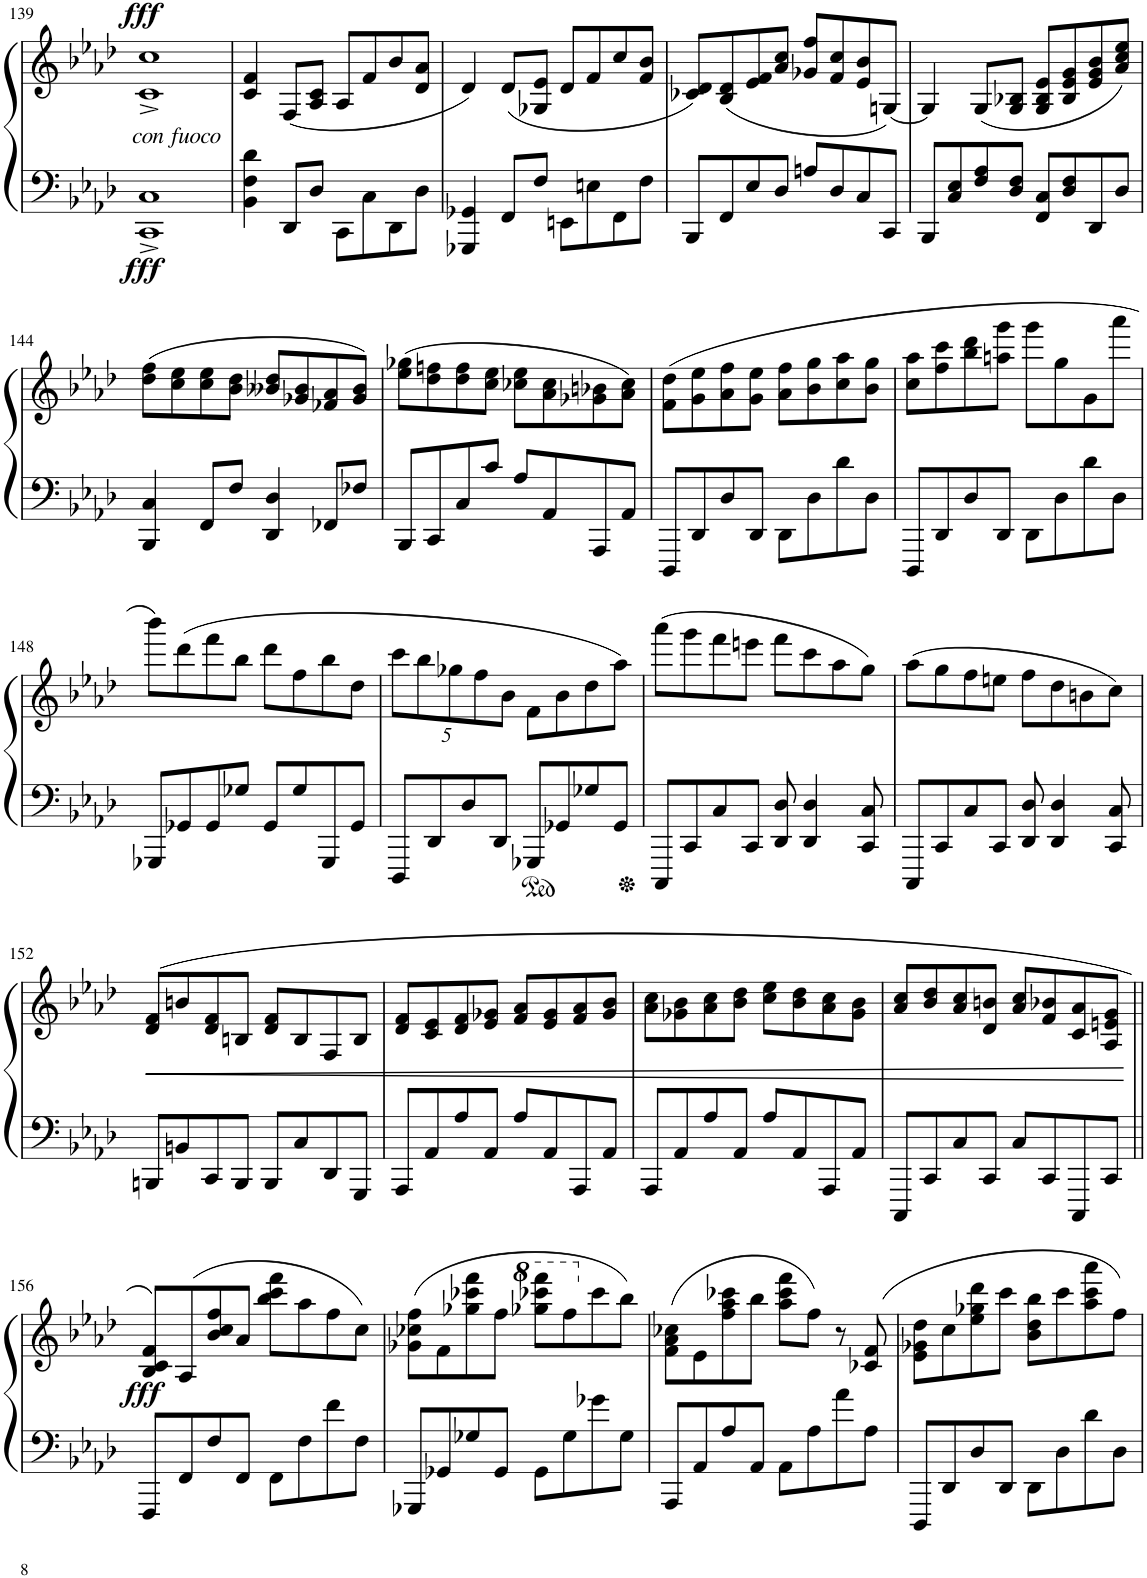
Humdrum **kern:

**kern	**kern	**dynam
*part1	*part1	*part1
*staff2	*staff1	*staff1/2
*I"Piano	*	*
*I'Pno.	*	*
!!LO:PB:g=z
*clefF4	*clefG2	*
*k[b-e-a-d-]	*k[b-e-a-d-]	*
*M2/2	*M2/2	*
*met(c|)	*met(c|)	*
=139	=139	=139
!	!LO:TX:b:i:t=con fuoco	!
!	!	!LO:DY:b=2
!	!	!LO:DY:n=1:a
1CC^ 1C^	1c^ 1cc^	fff fff
=140	=140	=140
4BB-\ 4F\ 4d-\	4c/ 4f/	.
8DD-/L	(8F/L	.
8D-/J	8A-/ 8c/J	.
8CC\L	8A-/L	.
8C\	8f/	.
8DD-\	8b-/	.
8D-\J	8d-/ 8a-/J	.
=141	=141	=141
4GGG-X/ 4GG-X/	4d-/)	.
8FF/L	(<8d-/L	.
8F/J	8G-X/ 8e-/J	.
8EEn\L	8d-/L	.
8En\	8f/	.
8FF\	8cc/	.
8F\J	8f/ 8b-/J	.
=142	=142	=142
8BBB-/L	8c-X/ 8d-/L)	.
8FF/	(8B-/ 8d-/	.
8E-/	8e-/ 8f/	.
8D-/J	8a-/ 8cc/J	.
8An/L	8g-X/ 8ff/L	.
8D-/	8f/ 8cc/	.
8C/	8e-/ 8b-/	.
8CC/J	[8Gn/J)	.
=143	=143	=143
8BBB-/L	4G/]	.
8C/ 8E-/	.	.
8F/ 8A-/	(8G/L	.
8D-/ 8F/J	8G/ 8B-X/J	.
8FF/ 8C/L	8G/ 8B-/ 8e-/L	.
8D-/ 8F/	8B-/ 8e-/ 8g/	.
8DD-/	8e-/ 8g/ 8b-/	.
8D-/J	8a-/ 8cc/ 8ee-/J)	.
!!LO:LB:g=z
=144	=144	=144
4BBB-/ 4C/	(8dd-\ 8ff\L	.
.	8cc\ 8ee-\	.
8FF/L	8cc\ 8ee-\	.
8F/J	8b-\ 8dd-\J	.
4DD-/ 4D-/	8b--X/ 8dd-/L	.
.	8g-X/ 8b--/	.
8FF-X/L	8f-X/ 8a-/	.
8F-X/J	8g-/ 8b--/J)	.
=145	=145	=145
8BBB-/L	(8ee-\ 8gg-X\L	.
8CC/	8dd-\ 8ffn\	.
8C/	8dd-\ 8ff\	.
8c/J	8cc\ 8ee-\J	.
8A-/L	8cc-X\ 8ee-\L	.
8AA-/	8a-\ 8cc-\	.
8AAA-/	8g-X\ 8b-X\	.
8AA-/J	8a-\ 8cc-\J)	.
=146	=146	=146
8DDD-/L	(8f\ 8dd-\L	.
8DD-/	8g\ 8ee-\	.
8D-/	8a-\ 8ff\	.
8DD-/J	8g\ 8ee-\J	.
8DD-\L	8a-\ 8ff\L	.
8D-\	8b-\ 8gg\	.
8d-\	8cc\ 8aa-\	.
8D-\J	8b-\ 8gg\J	.
=147	=147	=147
8DDD-/L	8cc\ 8aa-\L	.
8DD-/	8ff\ 8ccc\	.
8D-/	8bb-\ 8ddd-\	.
8DD-/J	8aan\ 8ggg\J	.
8DD-\L	8ggg\L	.
8D-\	8gg\	.
8d-\	8g\	.
8D-\J	8aaa-\J	.
!!LO:LB:g=z
=148	=148	=148
8GGG-X/L	8bbb-\L)	.
8GG-X/	(8ddd-\	.
8GG-/	8fff\	.
8G-X/J	8bb-\J	.
8GG-/L	8ddd-\L	.
8G-/	8ff\	.
8GGG-/	8bb-\	.
8GG-/J	8dd-\J	.
=149	=149	=149
*	*Xbrackettup	*
8DDD-/L	10ccc\L	.
.	10bb-\	.
8DD-/	.	.
.	10gg-X\	.
8D-/	.	.
.	10ff\	.
8DD-/J	.	.
.	10b-\J	.
8GGG-X/L	8f\L	.
8GG-X/	8b-\	.
8G-X/	8dd-\	.
8GG-/J	8aa-\J)	.
=150	=150	=150
8CCC/L	(8aaa-\L	.
8CC/	8ggg\	.
8C/	8fff\	.
8CC/J	8eeen\J	.
8DD-/ 8D-/	8fff\L	.
4DD-/ 4D-/	8ccc\	.
.	8aa-\	.
8CC/ 8C/	8gg\J)	.
=151	=151	=151
8CCC/L	(8aa-\L	.
8CC/	8gg\	.
8C/	8ff\	.
8CC/J	8een\J	.
8DD-/ 8D-/	8ff\L	.
4DD-/ 4D-/	8dd-\	.
.	8bn\	.
8CC/ 8C/	8cc\J)	.
!!LO:LB:g=z
=152	=152	=152
!	!	!LO:HP:b
8BBBn/L	(8d-/ 8f/L	<
8BBn/	8bn/	.
8CC/	8d-/ 8f/	.
8BBB/J	8Bn/J	.
8BBB/L	8d-/ 8f/L	.
8C/	8B/	.
8DD-/	8F/	.
8GGG/J	8B/J	.
=153	=153	=153
8AAA-/L	8d-/ 8f/L	.
8AA-/	8c/ 8e-/	.
8A-/	8d-/ 8f/	.
8AA-/J	8e-/ 8g-X/J	.
8A-/L	8f/ 8a-/L	.
8AA-/	8e-/ 8g-/	.
8AAA-/	8f/ 8a-/	.
8AA-/J	8g-/ 8b-/J	.
=154	=154	=154
8AAA-/L	8a-\ 8cc\L	.
8AA-/	8g-X\ 8b-\	.
8A-/	8a-\ 8cc\	.
8AA-/J	8b-\ 8dd-\J	.
8A-/L	8cc\ 8ee-\L	.
8AA-/	8b-\ 8dd-\	.
8AAA-/	8a-\ 8cc\	.
8AA-/J	8g-\ 8b-\J	.
=155	=155	=155
8CCC/L	8a-/ 8cc/L	.
8CC/	8b-/ 8dd-/	.
8C/	8a-/ 8cc/	.
8CC/J	8d-/ 8bn/J	.
8C/L	8a-/ 8cc/L	.
8CC/	8f/ 8b-X/	.
8CCC/	8c/ 8a-/	.
8CC/J	8A-/ 8en/ 8g/J	.
.	.	[
!!LO:LB:g=z
=156||	=156||	=156||
!	!	!LO:DY:b
8FFF/L	8B-/ 8c/ 8f/L)	fff
8FF/	(8A-/	.
8F/	8b-/ 8cc/ 8ff/	.
8FF/J	8a-/J	.
8FF\L	8bb-\ 8ccc\ 8fff\L	.
8F\	8aa-\	.
8f\	8ff\	.
8F\J	8cc\J)	.
=157	=157	=157
8GGG-X/L	(8g-X\ 8cc-X\ 8ff\L	.
8GG-X/	8f\	.
8G-X/	8gg-X\ 8ccc-X\ 8fff\	.
8GG-/J	8ff\J	.
*	*8va	*
8GG-\L	8ggg-X\ 8cccc-X\ 8ffff\L	.
8G-\	8fff\	.
*	*X8va	*
8g-X\	8ccc-\	.
8G-\J	8bb-\J)	.
=158	=158	=158
8AAA-/L	(8f\ 8a-\ 8cc-X\L	.
8AA-/	8e-\	.
8A-/	8ff\ 8aa-\ 8ccc-X\	.
8AA-/J	8bb-\J	.
8AA-\L	8aa-\ 8ccc-\ 8fff\L	.
8A-\	8ff\J)	.
8a-\	8r	.
8A-\J	(>8c-X/ 8f/	.
=159	=159	=159
8DDD-/L	8e-\ 8g-X\ 8dd-\L	.
8DD-/	8cc\	.
8D-/	8ee-\ 8gg-X\ 8ddd-\	.
8DD-/J	8ccc\J	.
8DD-\L	8b-\ 8dd-\ 8bb-\L	.
8D-\	8ccc\	.
8d-\	8aa-\ 8ccc\ 8aaa-\	.
8D-\J	8ff\J)	.
=	=	=
*-	*-	*-
